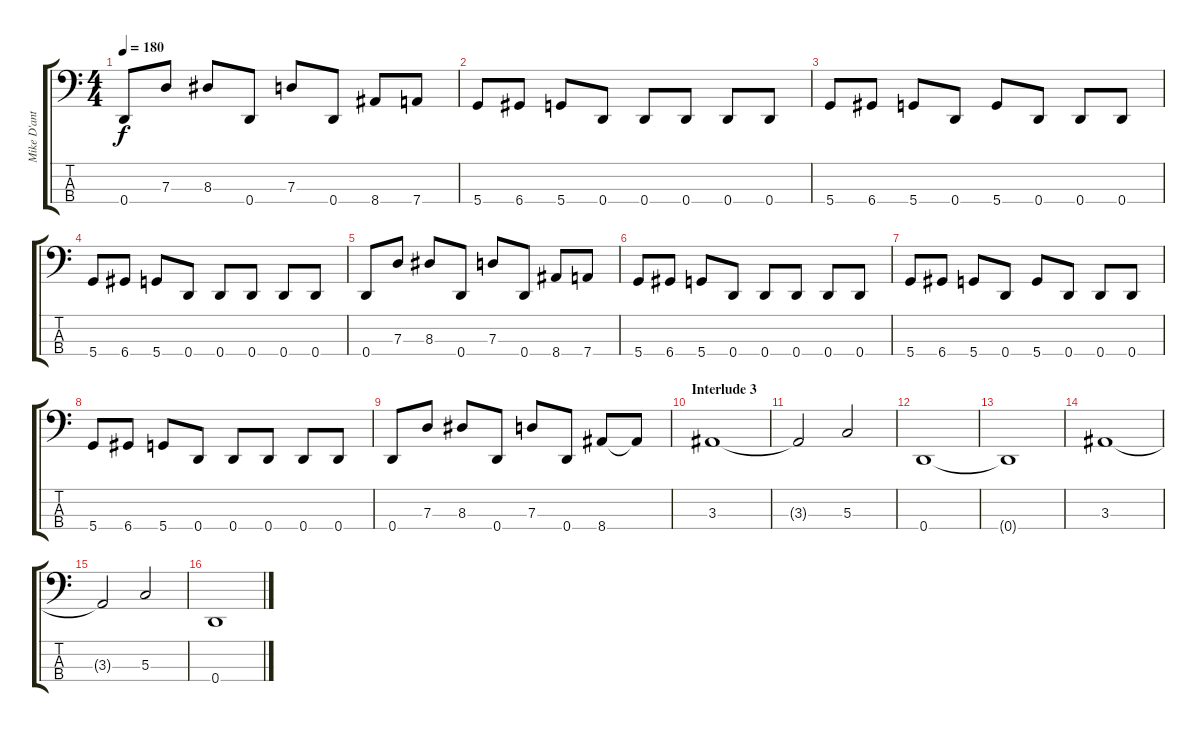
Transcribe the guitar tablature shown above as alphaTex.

\track ("Mike D'antonio" "Mike D'ant") {instrument electricbasspick}
\staff {score tabs}
\tuning (F2 C2 G1 D1) {hide}
\ts (4 4)
\tempo 180
\clef f4
\ks c
0.4.8{dy f} 7.3.8 8.3.8 0.4.8 7.3.8 0.4.8 8.4.8 7.4.8 |
5.4.8 6.4.8 5.4.8 0.4.8 0.4.8 0.4.8 0.4.8 0.4.8 |
5.4.8 6.4.8 5.4.8 0.4.8 5.4.8 0.4.8 0.4.8 0.4.8 |
5.4.8 6.4.8 5.4.8 0.4.8 0.4.8 0.4.8 0.4.8 0.4.8 |
0.4.8 7.3.8 8.3.8 0.4.8 7.3.8 0.4.8 8.4.8 7.4.8 |
5.4.8 6.4.8 5.4.8 0.4.8 0.4.8 0.4.8 0.4.8 0.4.8 |
5.4.8 6.4.8 5.4.8 0.4.8 5.4.8 0.4.8 0.4.8 0.4.8 |
5.4.8 6.4.8 5.4.8 0.4.8 0.4.8 0.4.8 0.4.8 0.4.8 |
0.4.8 7.3.8 8.3.8 0.4.8 7.3.8 0.4.8 8.4.8 8.4{t}.8 |
\section ("" "Interlude 3")
3.3.1 |
3.3{t}.2 5.3.2 |
0.4.1 |
0.4{t}.1 |
3.3.1 |
3.3{t}.2 5.3.2 |
0.4.1
